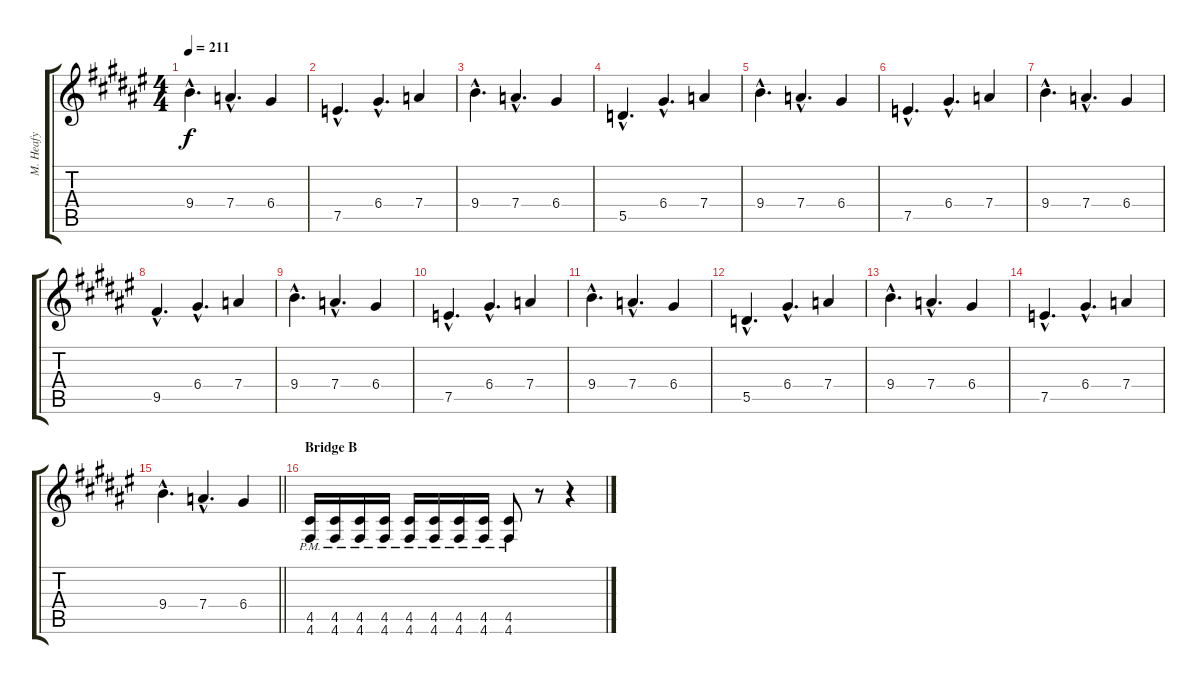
\track ("M. Heafy" "M. Heafy") {instrument distortionguitar}
\staff {score tabs}
\tuning (E4 B3 G3 D3 A2 D2) {hide}
\ts (4 4)
\tempo 211
\clef g2
\ks d#minor
9.4{hac}.4{d dy f} 7.4{hac}.4{d} 6.4.4 |
7.5{hac}.4{d} 6.4{hac}.4{d} 7.4.4 |
9.4{hac}.4{d} 7.4{hac}.4{d} 6.4.4 |
5.5{hac}.4{d} 6.4{hac}.4{d} 7.4.4 |
9.4{hac}.4{d} 7.4{hac}.4{d} 6.4.4 |
7.5{hac}.4{d} 6.4{hac}.4{d} 7.4.4 |
9.4{hac}.4{d} 7.4{hac}.4{d} 6.4.4 |
9.5{hac}.4{d} 6.4{hac}.4{d} 7.4.4 |
9.4{hac}.4{d} 7.4{hac}.4{d} 6.4.4 |
7.5{hac}.4{d} 6.4{hac}.4{d} 7.4.4 |
9.4{hac}.4{d} 7.4{hac}.4{d} 6.4.4 |
5.5{hac}.4{d} 6.4{hac}.4{d} 7.4.4 |
9.4{hac}.4{d} 7.4{hac}.4{d} 6.4.4 |
7.5{hac}.4{d} 6.4{hac}.4{d} 7.4.4 |
\barLineRight lightlight
9.4{hac}.4{d} 7.4{hac}.4{d} 6.4.4 |
\section ("" "Bridge B")
(4.5{pm} 4.6{pm}).16 (4.5{pm} 4.6{pm}).16 (4.5{pm} 4.6{pm}).16 (4.5{pm} 4.6{pm}).16 (4.5{pm} 4.6{pm}).16 (4.5{pm} 4.6{pm}).16 (4.5{pm} 4.6{pm}).16 (4.5{pm} 4.6{pm}).16 (4.5{pm} 4.6{pm}).8 r.8 r.4
